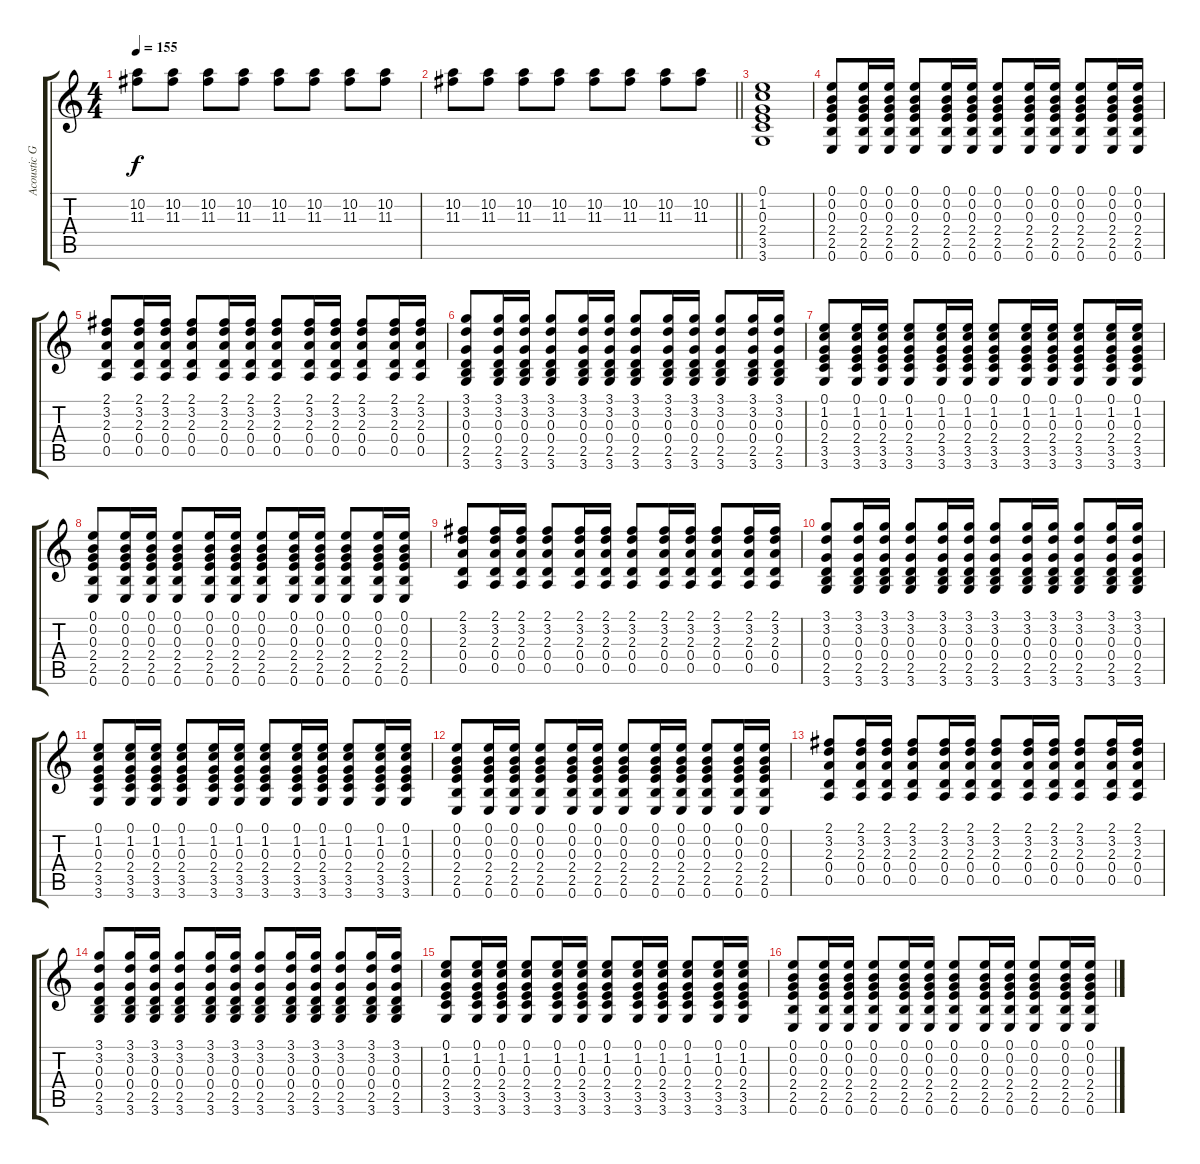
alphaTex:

\track ("Acoustic Guitar" "Acoustic G") {instrument acousticguitarsteel}
\staff {score tabs}
\tuning (E4 B3 G3 D3 A2 E2) {hide}
\ts (4 4)
\tempo 155
\clef g2
\ks c
(10.2 11.3).8{dy f} (10.2 11.3).8 (10.2 11.3).8 (10.2 11.3).8 (10.2 11.3).8 (10.2 11.3).8 (10.2 11.3).8 (10.2 11.3).8 |
\barLineRight lightlight
(10.2 11.3).8 (10.2 11.3).8 (10.2 11.3).8 (10.2 11.3).8 (10.2 11.3).8 (10.2 11.3).8 (10.2 11.3).8 (10.2 11.3).8 |
(0.1 1.2 0.3 2.4 3.5 3.6).1 |
(0.1 0.2 0.3 2.4 2.5 0.6).8 (0.1 0.2 0.3 2.4 2.5 0.6).16 (0.1 0.2 0.3 2.4 2.5 0.6).16 (0.1 0.2 0.3 2.4 2.5 0.6).8 (0.1 0.2 0.3 2.4 2.5 0.6).16 (0.1 0.2 0.3 2.4 2.5 0.6).16 (0.1 0.2 0.3 2.4 2.5 0.6).8 (0.1 0.2 0.3 2.4 2.5 0.6).16 (0.1 0.2 0.3 2.4 2.5 0.6).16 (0.1 0.2 0.3 2.4 2.5 0.6).8 (0.1 0.2 0.3 2.4 2.5 0.6).16 (0.1 0.2 0.3 2.4 2.5 0.6).16 |
(2.1 3.2 2.3 0.4 0.5).8 (2.1 3.2 2.3 0.4 0.5).16 (2.1 3.2 2.3 0.4 0.5).16 (2.1 3.2 2.3 0.4 0.5).8 (2.1 3.2 2.3 0.4 0.5).16 (2.1 3.2 2.3 0.4 0.5).16 (2.1 3.2 2.3 0.4 0.5).8 (2.1 3.2 2.3 0.4 0.5).16 (2.1 3.2 2.3 0.4 0.5).16 (2.1 3.2 2.3 0.4 0.5).8 (2.1 3.2 2.3 0.4 0.5).16 (2.1 3.2 2.3 0.4 0.5).16 |
(3.1 3.2 0.3 0.4 2.5 3.6).8 (3.1 3.2 0.3 0.4 2.5 3.6).16 (3.1 3.2 0.3 0.4 2.5 3.6).16 (3.1 3.2 0.3 0.4 2.5 3.6).8 (3.1 3.2 0.3 0.4 2.5 3.6).16 (3.1 3.2 0.3 0.4 2.5 3.6).16 (3.1 3.2 0.3 0.4 2.5 3.6).8 (3.1 3.2 0.3 0.4 2.5 3.6).16 (3.1 3.2 0.3 0.4 2.5 3.6).16 (3.1 3.2 0.3 0.4 2.5 3.6).8 (3.1 3.2 0.3 0.4 2.5 3.6).16 (3.1 3.2 0.3 0.4 2.5 3.6).16 |
(0.1 1.2 0.3 2.4 3.5 3.6).8 (0.1 1.2 0.3 2.4 3.5 3.6).16 (0.1 1.2 0.3 2.4 3.5 3.6).16 (0.1 1.2 0.3 2.4 3.5 3.6).8 (0.1 1.2 0.3 2.4 3.5 3.6).16 (0.1 1.2 0.3 2.4 3.5 3.6).16 (0.1 1.2 0.3 2.4 3.5 3.6).8 (0.1 1.2 0.3 2.4 3.5 3.6).16 (0.1 1.2 0.3 2.4 3.5 3.6).16 (0.1 1.2 0.3 2.4 3.5 3.6).8 (0.1 1.2 0.3 2.4 3.5 3.6).16 (0.1 1.2 0.3 2.4 3.5 3.6).16 |
(0.1 0.2 0.3 2.4 2.5 0.6).8 (0.1 0.2 0.3 2.4 2.5 0.6).16 (0.1 0.2 0.3 2.4 2.5 0.6).16 (0.1 0.2 0.3 2.4 2.5 0.6).8 (0.1 0.2 0.3 2.4 2.5 0.6).16 (0.1 0.2 0.3 2.4 2.5 0.6).16 (0.1 0.2 0.3 2.4 2.5 0.6).8 (0.1 0.2 0.3 2.4 2.5 0.6).16 (0.1 0.2 0.3 2.4 2.5 0.6).16 (0.1 0.2 0.3 2.4 2.5 0.6).8 (0.1 0.2 0.3 2.4 2.5 0.6).16 (0.1 0.2 0.3 2.4 2.5 0.6).16 |
(2.1 3.2 2.3 0.4 0.5).8 (2.1 3.2 2.3 0.4 0.5).16 (2.1 3.2 2.3 0.4 0.5).16 (2.1 3.2 2.3 0.4 0.5).8 (2.1 3.2 2.3 0.4 0.5).16 (2.1 3.2 2.3 0.4 0.5).16 (2.1 3.2 2.3 0.4 0.5).8 (2.1 3.2 2.3 0.4 0.5).16 (2.1 3.2 2.3 0.4 0.5).16 (2.1 3.2 2.3 0.4 0.5).8 (2.1 3.2 2.3 0.4 0.5).16 (2.1 3.2 2.3 0.4 0.5).16 |
(3.1 3.2 0.3 0.4 2.5 3.6).8 (3.1 3.2 0.3 0.4 2.5 3.6).16 (3.1 3.2 0.3 0.4 2.5 3.6).16 (3.1 3.2 0.3 0.4 2.5 3.6).8 (3.1 3.2 0.3 0.4 2.5 3.6).16 (3.1 3.2 0.3 0.4 2.5 3.6).16 (3.1 3.2 0.3 0.4 2.5 3.6).8 (3.1 3.2 0.3 0.4 2.5 3.6).16 (3.1 3.2 0.3 0.4 2.5 3.6).16 (3.1 3.2 0.3 0.4 2.5 3.6).8 (3.1 3.2 0.3 0.4 2.5 3.6).16 (3.1 3.2 0.3 0.4 2.5 3.6).16 |
(0.1 1.2 0.3 2.4 3.5 3.6).8 (0.1 1.2 0.3 2.4 3.5 3.6).16 (0.1 1.2 0.3 2.4 3.5 3.6).16 (0.1 1.2 0.3 2.4 3.5 3.6).8 (0.1 1.2 0.3 2.4 3.5 3.6).16 (0.1 1.2 0.3 2.4 3.5 3.6).16 (0.1 1.2 0.3 2.4 3.5 3.6).8 (0.1 1.2 0.3 2.4 3.5 3.6).16 (0.1 1.2 0.3 2.4 3.5 3.6).16 (0.1 1.2 0.3 2.4 3.5 3.6).8 (0.1 1.2 0.3 2.4 3.5 3.6).16 (0.1 1.2 0.3 2.4 3.5 3.6).16 |
(0.1 0.2 0.3 2.4 2.5 0.6).8 (0.1 0.2 0.3 2.4 2.5 0.6).16 (0.1 0.2 0.3 2.4 2.5 0.6).16 (0.1 0.2 0.3 2.4 2.5 0.6).8 (0.1 0.2 0.3 2.4 2.5 0.6).16 (0.1 0.2 0.3 2.4 2.5 0.6).16 (0.1 0.2 0.3 2.4 2.5 0.6).8 (0.1 0.2 0.3 2.4 2.5 0.6).16 (0.1 0.2 0.3 2.4 2.5 0.6).16 (0.1 0.2 0.3 2.4 2.5 0.6).8 (0.1 0.2 0.3 2.4 2.5 0.6).16 (0.1 0.2 0.3 2.4 2.5 0.6).16 |
(2.1 3.2 2.3 0.4 0.5).8 (2.1 3.2 2.3 0.4 0.5).16 (2.1 3.2 2.3 0.4 0.5).16 (2.1 3.2 2.3 0.4 0.5).8 (2.1 3.2 2.3 0.4 0.5).16 (2.1 3.2 2.3 0.4 0.5).16 (2.1 3.2 2.3 0.4 0.5).8 (2.1 3.2 2.3 0.4 0.5).16 (2.1 3.2 2.3 0.4 0.5).16 (2.1 3.2 2.3 0.4 0.5).8 (2.1 3.2 2.3 0.4 0.5).16 (2.1 3.2 2.3 0.4 0.5).16 |
(3.1 3.2 0.3 0.4 2.5 3.6).8 (3.1 3.2 0.3 0.4 2.5 3.6).16 (3.1 3.2 0.3 0.4 2.5 3.6).16 (3.1 3.2 0.3 0.4 2.5 3.6).8 (3.1 3.2 0.3 0.4 2.5 3.6).16 (3.1 3.2 0.3 0.4 2.5 3.6).16 (3.1 3.2 0.3 0.4 2.5 3.6).8 (3.1 3.2 0.3 0.4 2.5 3.6).16 (3.1 3.2 0.3 0.4 2.5 3.6).16 (3.1 3.2 0.3 0.4 2.5 3.6).8 (3.1 3.2 0.3 0.4 2.5 3.6).16 (3.1 3.2 0.3 0.4 2.5 3.6).16 |
(0.1 1.2 0.3 2.4 3.5 3.6).8 (0.1 1.2 0.3 2.4 3.5 3.6).16 (0.1 1.2 0.3 2.4 3.5 3.6).16 (0.1 1.2 0.3 2.4 3.5 3.6).8 (0.1 1.2 0.3 2.4 3.5 3.6).16 (0.1 1.2 0.3 2.4 3.5 3.6).16 (0.1 1.2 0.3 2.4 3.5 3.6).8 (0.1 1.2 0.3 2.4 3.5 3.6).16 (0.1 1.2 0.3 2.4 3.5 3.6).16 (0.1 1.2 0.3 2.4 3.5 3.6).8 (0.1 1.2 0.3 2.4 3.5 3.6).16 (0.1 1.2 0.3 2.4 3.5 3.6).16 |
(0.1 0.2 0.3 2.4 2.5 0.6).8 (0.1 0.2 0.3 2.4 2.5 0.6).16 (0.1 0.2 0.3 2.4 2.5 0.6).16 (0.1 0.2 0.3 2.4 2.5 0.6).8 (0.1 0.2 0.3 2.4 2.5 0.6).16 (0.1 0.2 0.3 2.4 2.5 0.6).16 (0.1 0.2 0.3 2.4 2.5 0.6).8 (0.1 0.2 0.3 2.4 2.5 0.6).16 (0.1 0.2 0.3 2.4 2.5 0.6).16 (0.1 0.2 0.3 2.4 2.5 0.6).8 (0.1 0.2 0.3 2.4 2.5 0.6).16 (0.1 0.2 0.3 2.4 2.5 0.6).16
